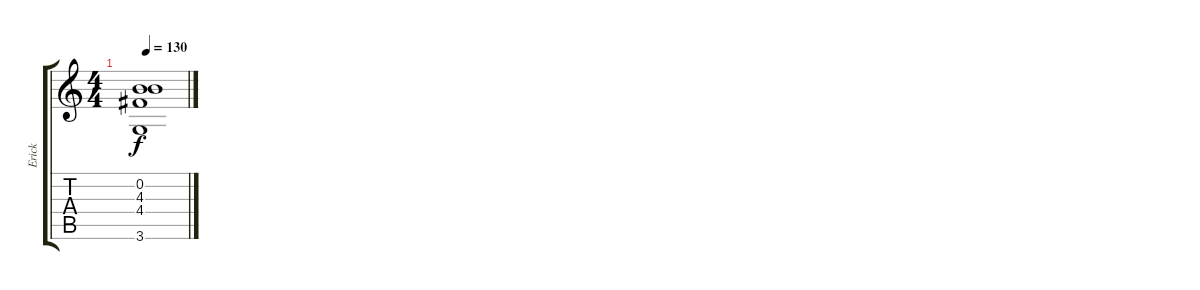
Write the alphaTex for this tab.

\track ("Erick" "Erick") {instrument distortionguitar}
\staff {score tabs}
\tuning (E4 B3 G3 D3 A2 E2) {hide}
\ts (4 4)
\tempo 130
\clef g2
\ks c
(0.2{t} 4.3{t} 4.4{t} 3.6{t}).1{dy f}
